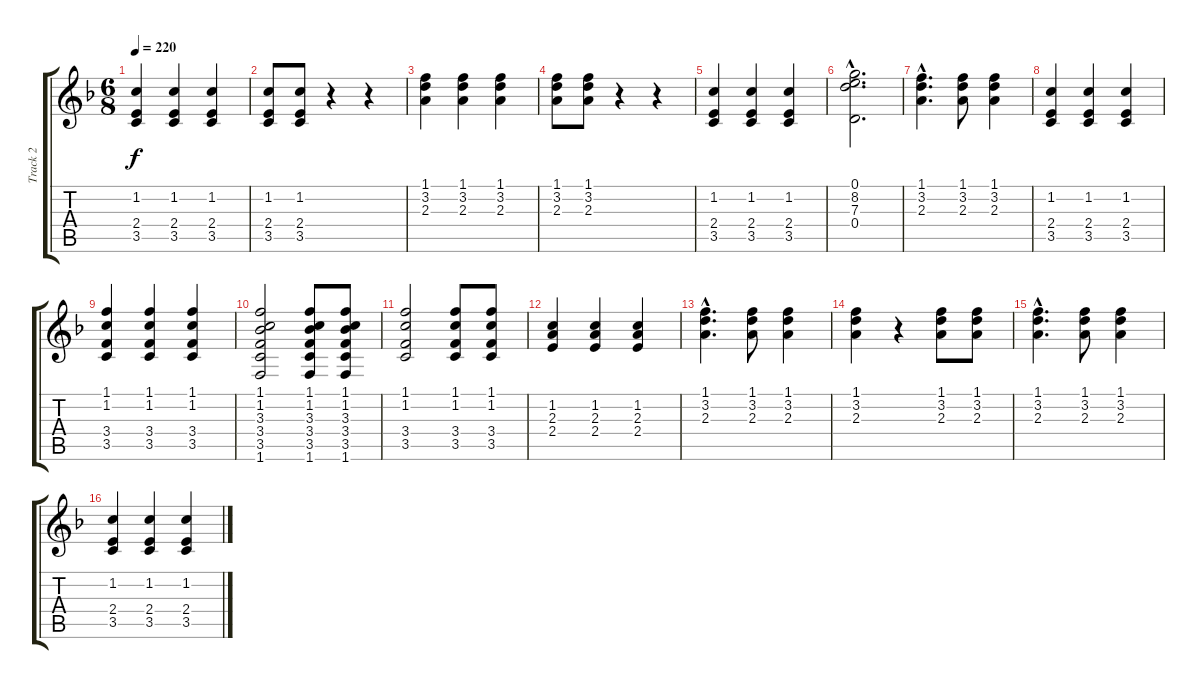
\track ("Track 2" "Track 2") {instrument acousticguitarsteel}
\staff {score tabs}
\tuning (E4 B3 G3 D3 A2 E2) {hide}
\ts (6 8)
\tempo 220
\clef g2
\ks f
(1.2 2.4 3.5).4{dy f} (1.2 2.4 3.5).4 (1.2 2.4 3.5).4 |
(1.2 2.4 3.5).8 (1.2 2.4 3.5).8 r.4 r.4 |
(1.1 3.2 2.3).4 (1.1 3.2 2.3).4 (1.1 3.2 2.3).4 |
(1.1 3.2 2.3).8 (1.1 3.2 2.3).8 r.4 r.4 |
(1.2 2.4 3.5).4 (1.2 2.4 3.5).4 (1.2 2.4 3.5).4 |
(0.1{hac} 8.2{hac} 7.3{hac} 0.4{hac}).2{d} |
(1.1{hac} 3.2{hac} 2.3{hac}).4{d} (1.1 3.2 2.3).8 (1.1 3.2 2.3).4 |
(1.2 2.4 3.5).4 (1.2 2.4 3.5).4 (1.2 2.4 3.5).4 |
(1.1 1.2 3.4 3.5).4 (1.1 1.2 3.4 3.5).4 (1.1 1.2 3.4 3.5).4 |
(1.1 1.2 3.3 3.4 3.5 1.6).2 (1.1 1.2 3.3 3.4 3.5 1.6).8 (1.1 1.2 3.3 3.4 3.5 1.6).8 |
(1.1 1.2 3.4 3.5).2 (1.1 1.2 3.4 3.5).8 (1.1 1.2 3.4 3.5).8 |
(1.2 2.3 2.4).4 (1.2 2.3 2.4).4 (1.2 2.3 2.4).4 |
(1.1{hac} 3.2{hac} 2.3{hac}).4{d} (1.1 3.2 2.3).8 (1.1 3.2 2.3).4 |
(1.1 3.2 2.3).4 r.4 (1.1 3.2 2.3).8 (1.1 3.2 2.3).8 |
(1.1{hac} 3.2{hac} 2.3{hac}).4{d} (1.1 3.2 2.3).8 (1.1 3.2 2.3).4 |
(1.2 2.4 3.5).4 (1.2 2.4 3.5).4 (1.2 2.4 3.5).4
